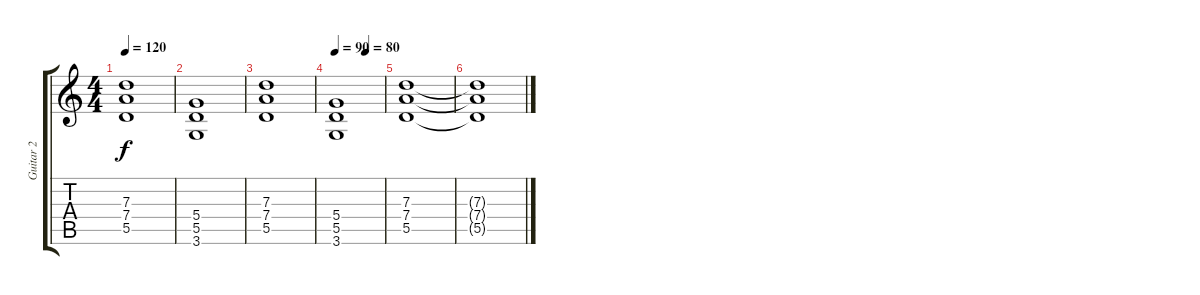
\track ("Guitar 2" "Guitar 2") {instrument distortionguitar}
\staff {score tabs}
\tuning (E4 B3 G3 D3 A2 E2) {hide}
\ts (4 4)
\tempo 120
\clef g2
\ks c
(7.3 7.4 5.5).1{dy f} |
(5.4 5.5 3.6).1 |
(7.3 7.4 5.5).1 |
\tempo 90
\tempo (80 0.625)
(5.4 5.5 3.6).1 |
(7.3 7.4 5.5).1 |
(7.3{t} 7.4{t} 5.5{t}).1
